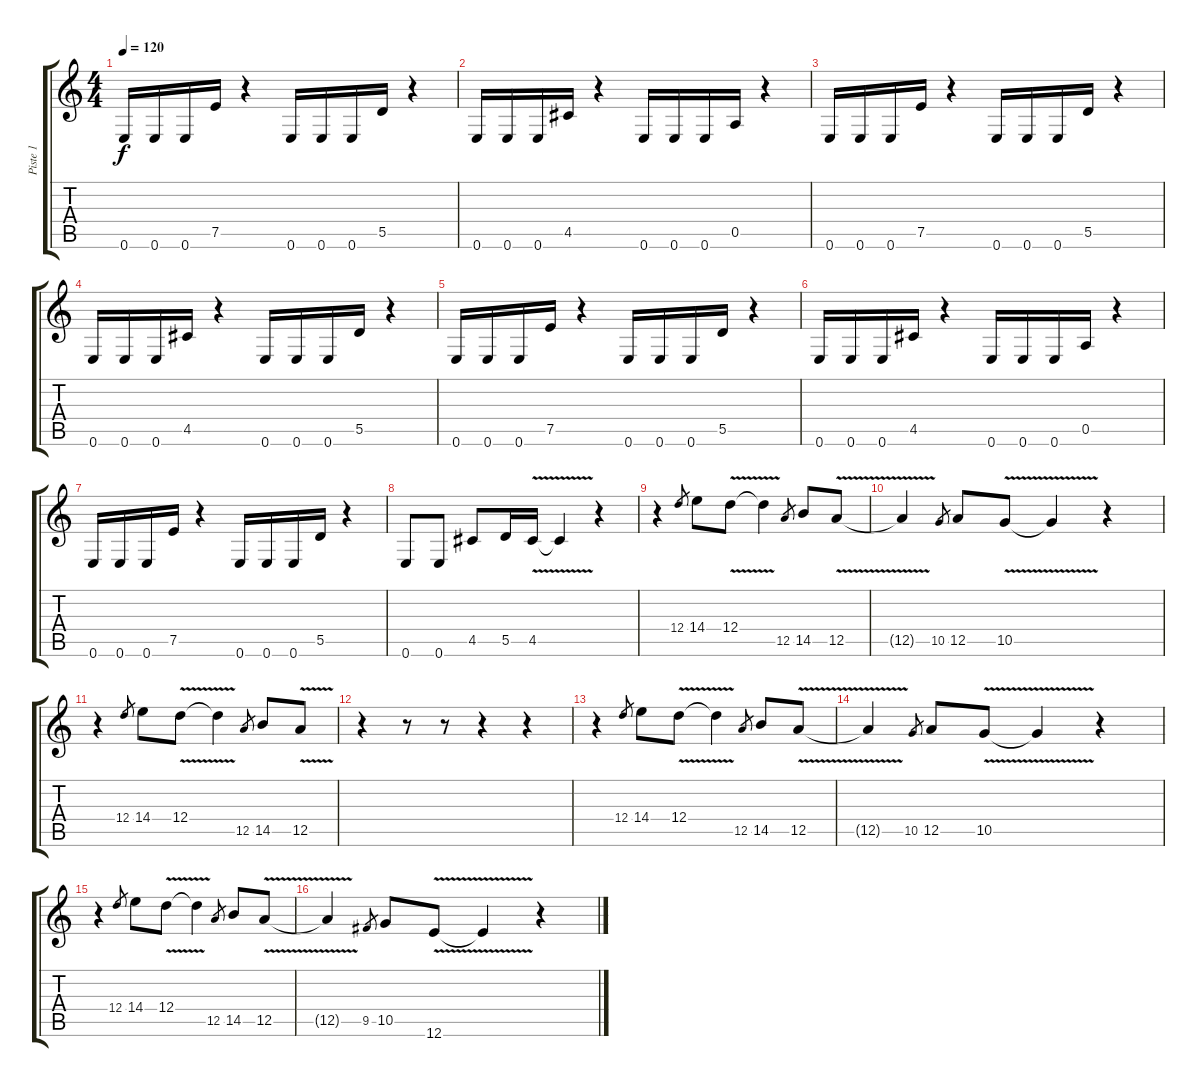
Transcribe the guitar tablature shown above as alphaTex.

\track ("Piste 1" "Piste 1") {instrument overdrivenguitar}
\staff {score tabs}
\tuning (E4 B3 G3 D3 A2 E2) {hide}
\ts (4 4)
\tempo 120
\clef g2
\ks c
0.6.16{dy f} 0.6.16 0.6.16 7.5.16 r.4 0.6.16 0.6.16 0.6.16 5.5.16 r.4 |
0.6.16 0.6.16 0.6.16 4.5.16 r.4 0.6.16 0.6.16 0.6.16 0.5.16 r.4 |
0.6.16 0.6.16 0.6.16 7.5.16 r.4 0.6.16 0.6.16 0.6.16 5.5.16 r.4 |
0.6.16 0.6.16 0.6.16 4.5.16 r.4 0.6.16 0.6.16 0.6.16 5.5.16 r.4 |
0.6.16 0.6.16 0.6.16 7.5.16 r.4 0.6.16 0.6.16 0.6.16 5.5.16 r.4 |
0.6.16 0.6.16 0.6.16 4.5.16 r.4 0.6.16 0.6.16 0.6.16 0.5.16 r.4 |
0.6.16 0.6.16 0.6.16 7.5.16 r.4 0.6.16 0.6.16 0.6.16 5.5.16 r.4 |
0.6.8 0.6.8 4.5.8 5.5.16 4.5{v}.16 4.5{t}.4 r.4 |
r.4 12.4.8{gr} 14.4.8 12.4{v}.8 12.4{t}.4 12.5.8{gr} 14.5.8 12.5{v}.8 |
12.5{t}.4 10.5.8{gr} 12.5.8 10.5{v}.8 10.5{t}.4 r.4 |
r.4 12.4.8{gr} 14.4.8 12.4{v}.8 12.4{t}.4 12.5.8{gr} 14.5.8 12.5{v}.8 |
r.4 r.8 r.8 r.4 r.4 |
r.4 12.4.8{gr} 14.4.8 12.4{v}.8 12.4{t}.4 12.5.8{gr} 14.5.8 12.5{v}.8 |
12.5{t}.4 10.5.8{gr} 12.5.8 10.5{v}.8 10.5{t}.4 r.4 |
r.4 12.4.8{gr} 14.4.8 12.4{v}.8 12.4{t}.4 12.5.8{gr} 14.5.8 12.5{v}.8 |
12.5{t}.4 9.5.8{gr} 10.5.8 12.6{v}.8 12.6{t}.4 r.4
